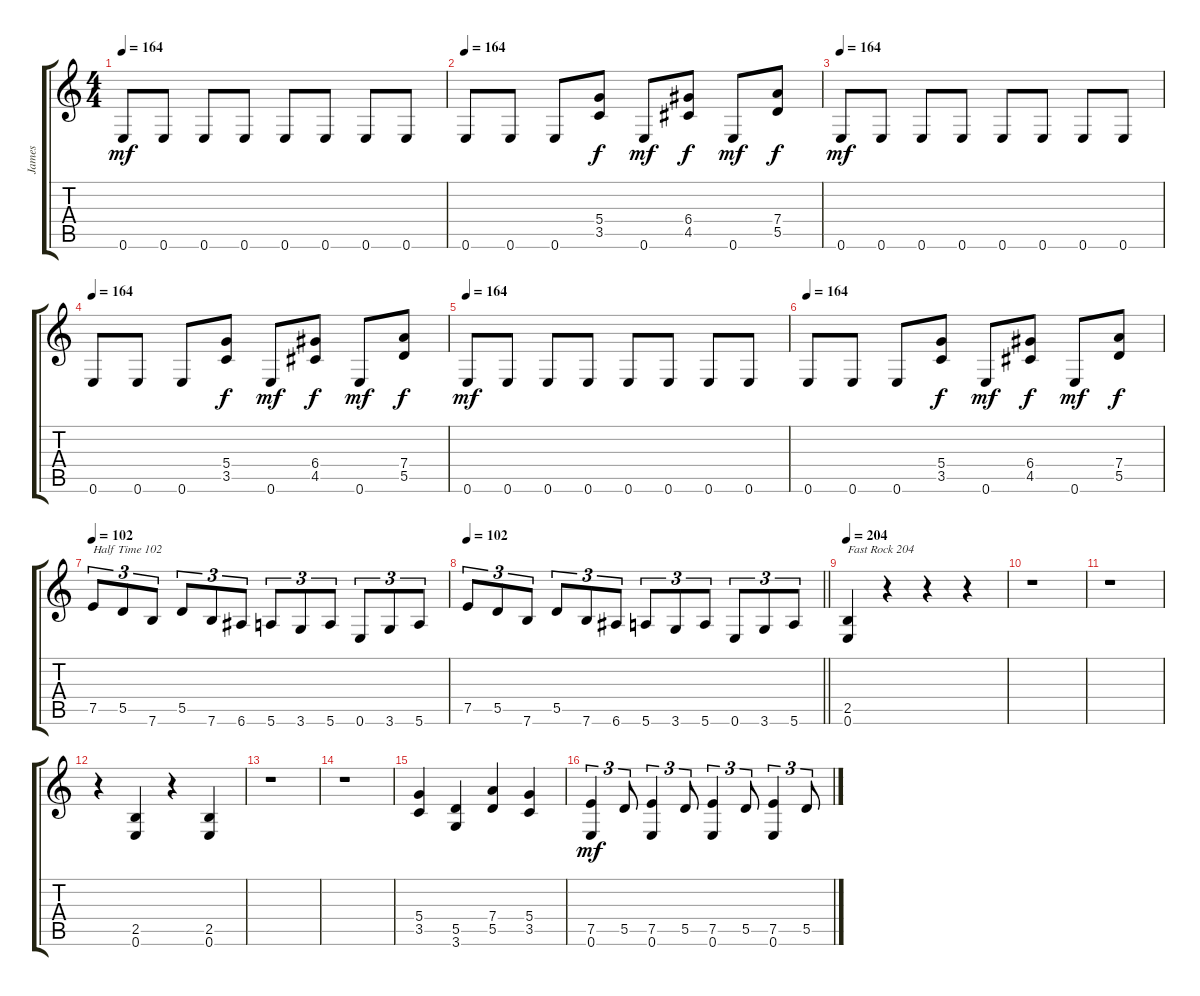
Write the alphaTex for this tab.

\track ("James" "James") {instrument distortionguitar}
\staff {score tabs}
\tuning (E4 B3 G3 D3 A2 E2) {hide}
\ts (4 4)
\tempo 164
\clef g2
\ks c
0.6.8{dy mf} 0.6.8 0.6.8 0.6.8 0.6.8 0.6.8 0.6.8 0.6.8 |
\tempo 164
0.6.8 0.6.8 0.6.8 (5.4 3.5).8{dy f} 0.6.8{dy mf} (6.4 4.5).8{dy f} 0.6.8{dy mf} (7.4 5.5).8{dy f} |
\tempo 164
0.6.8{dy mf} 0.6.8 0.6.8 0.6.8 0.6.8 0.6.8 0.6.8 0.6.8 |
\tempo 164
0.6.8 0.6.8 0.6.8 (5.4 3.5).8{dy f} 0.6.8{dy mf} (6.4 4.5).8{dy f} 0.6.8{dy mf} (7.4 5.5).8{dy f} |
\tempo 164
0.6.8{dy mf} 0.6.8 0.6.8 0.6.8 0.6.8 0.6.8 0.6.8 0.6.8 |
\tempo 164
0.6.8 0.6.8 0.6.8 (5.4 3.5).8{dy f} 0.6.8{dy mf} (6.4 4.5).8{dy f} 0.6.8{dy mf} (7.4 5.5).8{dy f} |
\tempo 102
7.5.8{tu (3 2) txt "Half Time 102"} 5.5.8{tu (3 2)} 7.6.8{tu (3 2)} 5.5.8{tu (3 2)} 7.6.8{tu (3 2)} 6.6.8{tu (3 2)} 5.6.8{tu (3 2)} 3.6.8{tu (3 2)} 5.6.8{tu (3 2)} 0.6.8{tu (3 2)} 3.6.8{tu (3 2)} 5.6.8{tu (3 2)} |
\tempo 102
\barLineRight lightlight
7.5.8{tu (3 2)} 5.5.8{tu (3 2)} 7.6.8{tu (3 2)} 5.5.8{tu (3 2)} 7.6.8{tu (3 2)} 6.6.8{tu (3 2)} 5.6.8{tu (3 2)} 3.6.8{tu (3 2)} 5.6.8{tu (3 2)} 0.6.8{tu (3 2)} 3.6.8{tu (3 2)} 5.6.8{tu (3 2)} |
\tempo 204
(2.5 0.6).4{txt "Fast Rock 204"} r.4 r.4 r.4 |
r.1 |
r.1 |
r.4 (2.5 0.6).4 r.4 (2.5 0.6).4 |
r.1 |
r.1 |
(5.4 3.5).4 (5.5 3.6).4 (7.4 5.5).4 (5.4 3.5).4 |
(7.5 0.6).4{tu (3 2) dy mf} 5.5.8{tu (3 2)} (7.5 0.6).4{tu (3 2)} 5.5.8{tu (3 2)} (7.5 0.6).4{tu (3 2)} 5.5.8{tu (3 2)} (7.5 0.6).4{tu (3 2)} 5.5.8{tu (3 2)}
